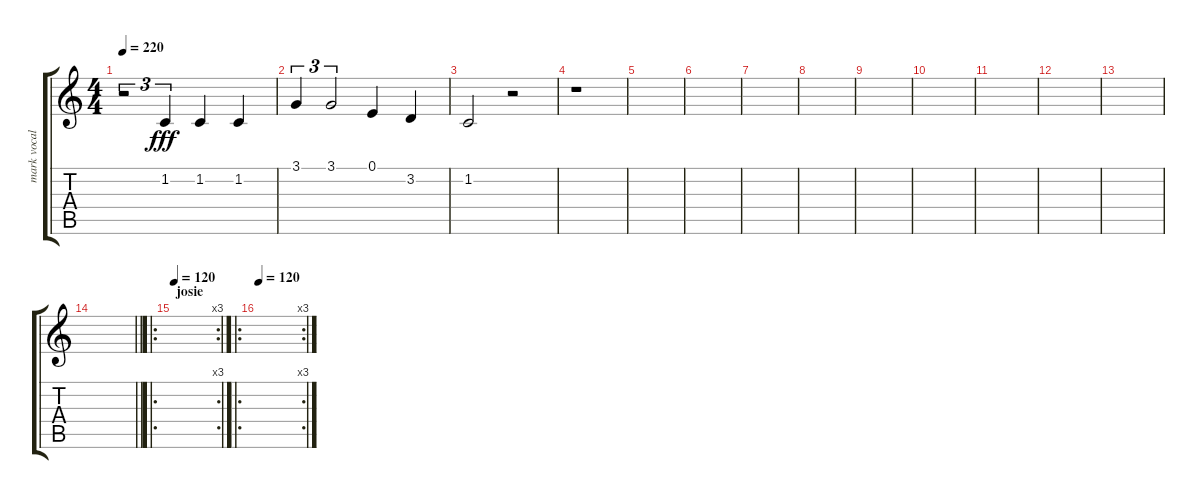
\track ("mark vocal" "mark vocal") {instrument altosax}
\staff {score tabs}
\tuning (E4 B3 G3 D3 A2 E2) {hide}
\ts (4 4)
\tempo 220
\clef g2
\ks c
r.2{tu (3 2) dy fff} 1.2.4{tu (3 2)} 1.2.4 1.2.4 |
3.1.4{tu (3 2)} 3.1.2{tu (3 2)} 0.1.4 3.2.4 |
1.2.2 r.2 |
r.1 |
|
|
|
|
|
|
|
|
|
\barLineRight lightlight
|
\ro
\rc 3
\section ("" "josie")
\tempo 120
|
\ro
\rc 3
\tempo 120
